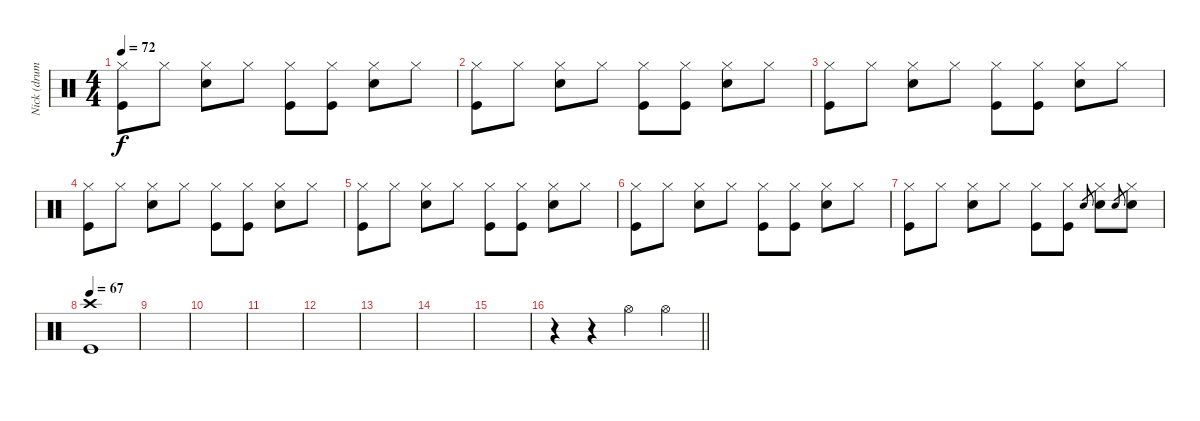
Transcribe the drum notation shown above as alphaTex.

\track ("Nick (drums)" "Nick (drum") {instrument percussion}
\staff {score}
\articulation defaults
\ts (4 4)
\tempo 72
\clef neutral
\ks c
("Hi-Hat (closed)" "Kick (hit)").8{dy f} "Hi-Hat (closed)".8 ("Hi-Hat (closed)" "Electric Snare (hit)").8 "Hi-Hat (closed)".8 ("Hi-Hat (closed)" "Kick (hit)").8 ("Hi-Hat (closed)" "Kick (hit)").8 ("Hi-Hat (closed)" "Electric Snare (hit)").8 "Hi-Hat (closed)".8 |
("Hi-Hat (closed)" "Kick (hit)").8 "Hi-Hat (closed)".8 ("Hi-Hat (closed)" "Electric Snare (hit)").8 "Hi-Hat (closed)".8 ("Hi-Hat (closed)" "Kick (hit)").8 ("Hi-Hat (closed)" "Kick (hit)").8 ("Hi-Hat (closed)" "Electric Snare (hit)").8 "Hi-Hat (closed)".8 |
("Hi-Hat (closed)" "Kick (hit)").8 "Hi-Hat (closed)".8 ("Hi-Hat (closed)" "Electric Snare (hit)").8 "Hi-Hat (closed)".8 ("Hi-Hat (closed)" "Kick (hit)").8 ("Hi-Hat (closed)" "Kick (hit)").8 ("Hi-Hat (closed)" "Electric Snare (hit)").8 "Hi-Hat (closed)".8 |
("Hi-Hat (closed)" "Kick (hit)").8 "Hi-Hat (closed)".8 ("Hi-Hat (closed)" "Electric Snare (hit)").8 "Hi-Hat (closed)".8 ("Hi-Hat (closed)" "Kick (hit)").8 ("Hi-Hat (closed)" "Kick (hit)").8 ("Hi-Hat (closed)" "Electric Snare (hit)").8 "Hi-Hat (closed)".8 |
("Hi-Hat (closed)" "Kick (hit)").8 "Hi-Hat (closed)".8 ("Hi-Hat (closed)" "Electric Snare (hit)").8 "Hi-Hat (closed)".8 ("Hi-Hat (closed)" "Kick (hit)").8 ("Hi-Hat (closed)" "Kick (hit)").8 ("Hi-Hat (closed)" "Electric Snare (hit)").8 "Hi-Hat (closed)".8 |
("Hi-Hat (closed)" "Kick (hit)").8 "Hi-Hat (closed)".8 ("Hi-Hat (closed)" "Electric Snare (hit)").8 "Hi-Hat (closed)".8 ("Hi-Hat (closed)" "Kick (hit)").8 ("Hi-Hat (closed)" "Kick (hit)").8 ("Hi-Hat (closed)" "Electric Snare (hit)").8 "Hi-Hat (closed)".8 |
("Hi-Hat (closed)" "Kick (hit)").8 "Hi-Hat (closed)".8 ("Hi-Hat (closed)" "Electric Snare (hit)").8 "Hi-Hat (closed)".8 ("Hi-Hat (closed)" "Kick (hit)").8 ("Hi-Hat (closed)" "Kick (hit)").8 "Electric Snare (hit)".8{gr} ("Hi-Hat (closed)" "Electric Snare (hit)").8 "Electric Snare (hit)".8{gr} ("Hi-Hat (closed)" "Electric Snare (hit)").8 |
\tempo 67
("Crash high (hit)" "Kick (hit)").1 |
|
|
|
|
|
|
|
\barLineRight lightlight
r.4 r.4 "Hi-Hat (open)".4 "Hi-Hat (open)".4
